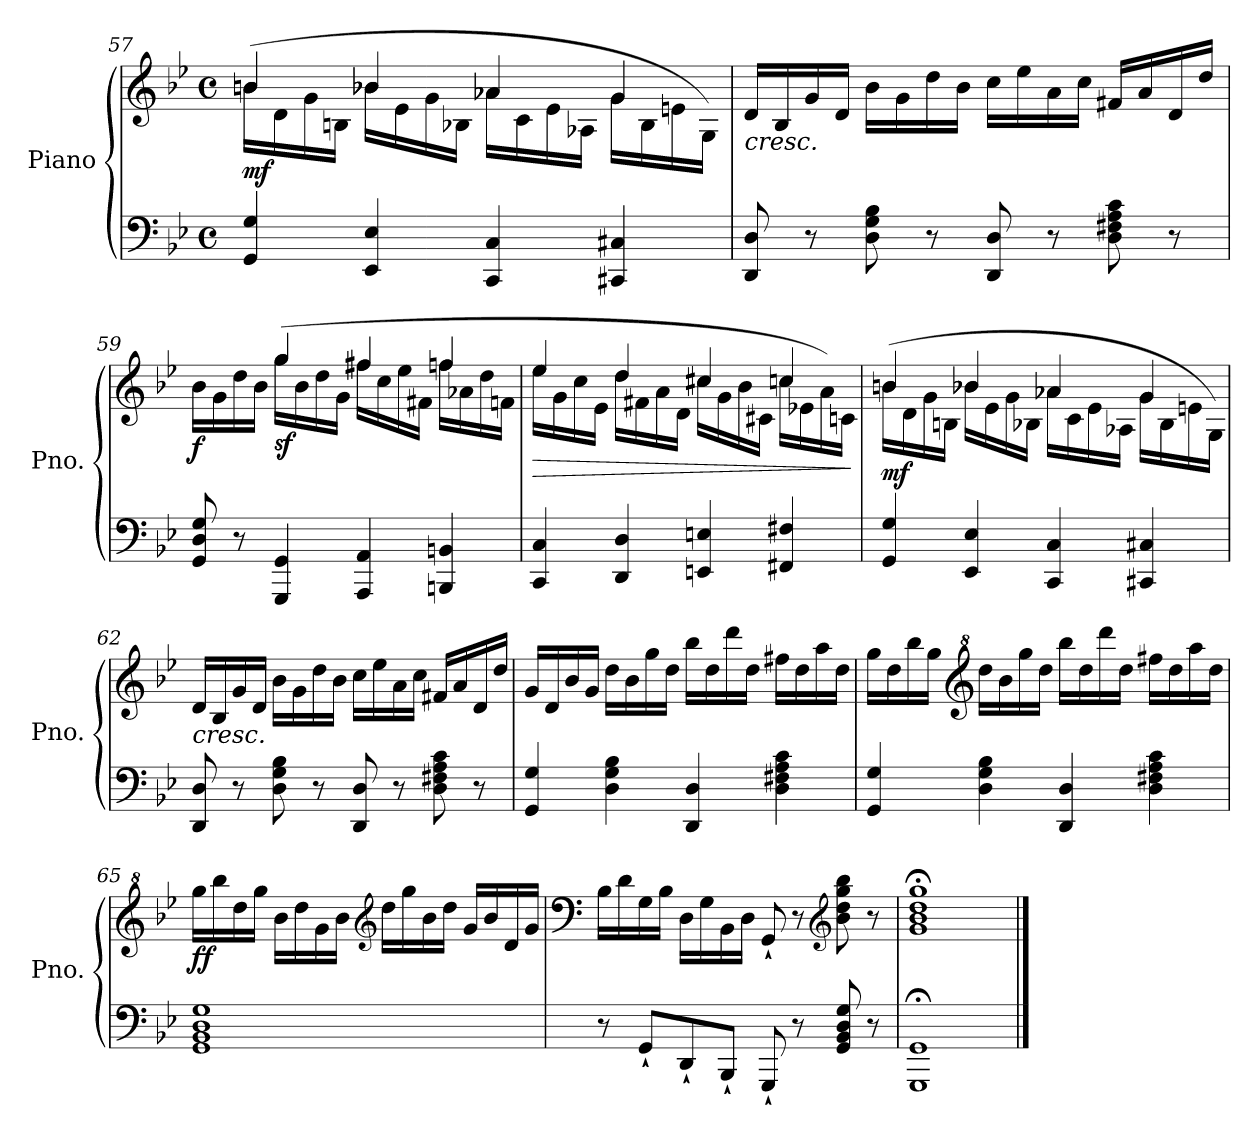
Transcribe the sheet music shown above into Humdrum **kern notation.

**kern	**kern	**dynam
*part1	*part1	*part1
*staff2	*staff1	*staff1/2
*I"Piano	*	*
*I'Pno.	*	*
*clefF4	*clefG2	*
*k[b-e-]	*k[b-e-]	*
*M4/4	*M4/4	*
*met(c)	*met(c)	*
=57	=57	=57
*	*^	*
!	!	!	!LO:DY:b
4GG/ 4G/	(>16bn\LL	4b/	mf
.	16d\	.	.
.	16g\	.	.
.	16Bn\JJ	.	.
4EE-/ 4E-/	16b-X\LL	4b-/	.
.	16e-\	.	.
.	16g\	.	.
.	16B-X\JJ	.	.
4CC/ 4C/	16a-X\LL	4a-/	.
.	16c\	.	.
.	16e-\	.	.
.	16A-X\JJ	.	.
4CC#X/ 4C#X/	16g\LL	4g/	.
.	16B-\	.	.
.	16en\	.	.
.	16G\JJ)	.	.
*	*v	*v	*
=58	=58	=58
!	!LO:TX:b:i:t=cresc.	!
8DD/ 8D/	16d/LL	.
.	16B-/	.
8r	16g/	.
.	16d/JJ	.
8D\ 8G\ 8B-\	16b-\LL	.
.	16g\	.
8r	16dd\	.
.	16b-\JJ	.
8DD/ 8D/	16cc\LL	.
.	16ee-\	.
8r	16a\	.
.	16cc\JJ	.
8D\ 8F#X\ 8A\ 8c\	16f#X/LL	.
.	16a/	.
8r	16d/	.
.	16dd/JJ	.
=59	=59	=59
*	*^	*
!	!	!	!LO:DY:b
8GG/ 8D/ 8G/	16b-\LL	4ryy	f
.	16g\	.	.
8r	16dd\	.	.
.	16b-\JJ	.	.
!	!	!	!LO:DY:b
4GGG/ 4GG/	(>16gg\LL	4gg/	sf
.	16b-\	.	.
.	16dd\	.	.
.	16g\JJ	.	.
4AAA/ 4AA/	16ff#X\LL	4ff#/	.
.	16cc\	.	.
.	16ee-\	.	.
.	16f#X\JJ	.	.
4BBBn/ 4BBn/	16ffn\LL	4ff/	.
.	16a-X\	.	.
.	16dd\	.	.
.	16fn\JJ	.	.
=60	=60	=60	=60
!	!	!	!LO:HP:b
4CC/ 4C/	16ee-\LL	4ee-/	>
.	16g\	.	.
.	16cc\	.	.
.	16e-\JJ	.	.
4DD/ 4D/	16dd\LL	4dd/	.
.	16f#X\	.	.
.	16a\	.	.
.	16d\JJ	.	.
4EEn/ 4En/	16cc#X\LL	4cc#/	.
.	16g\	.	.
.	16b-\	.	.
.	16c#X\JJ	.	.
4FF#X/ 4F#X/	16ccn\LL	4cc/	.
.	16e-X\	.	.
.	16a\)	.	.
.	16cn\JJ	.	.
*	*v	*v	*
.	.	]
=61	=61	=61
*	*^	*
!	!	!	!LO:DY:b
4GG/ 4G/	(>16bn\LL	4b/	mf
.	16d\	.	.
.	16g\	.	.
.	16Bn\JJ	.	.
4EE-/ 4E-/	16b-X\LL	4b-/	.
.	16e-\	.	.
.	16g\	.	.
.	16B-X\JJ	.	.
4CC/ 4C/	16a-X\LL	4a-/	.
.	16c\	.	.
.	16e-\	.	.
.	16A-X\JJ	.	.
4CC#X/ 4C#X/	16g\LL	4g/	.
.	16B-\	.	.
.	16en\	.	.
.	16G\JJ)	.	.
*	*v	*v	*
=62	=62	=62
!	!LO:TX:b:i:t=cresc.	!
8DD/ 8D/	16d/LL	.
.	16B-/	.
8r	16g/	.
.	16d/JJ	.
8D\ 8G\ 8B-\	16b-\LL	.
.	16g\	.
8r	16dd\	.
.	16b-\JJ	.
8DD/ 8D/	16cc\LL	.
.	16ee-\	.
8r	16a\	.
.	16cc\JJ	.
8D\ 8F#X\ 8A\ 8c\	16f#X/LL	.
.	16a/	.
8r	16d/	.
.	16dd/JJ	.
=63	=63	=63
4GG/ 4G/	16g/LL	.
.	16d/	.
.	16b-/	.
.	16g/JJ	.
4D\ 4G\ 4B-\	16dd\LL	.
.	16b-\	.
.	16gg\	.
.	16dd\JJ	.
4DD/ 4D/	16bb-\LL	.
.	16dd\	.
.	16ddd\	.
.	16dd\JJ	.
4D\ 4F#X\ 4A\ 4c\	16ff#X\LL	.
.	16dd\	.
.	16aa\	.
.	16dd\JJ	.
=64	=64	=64
4GG/ 4G/	16gg\LL	.
.	16dd\	.
.	16bb-\	.
.	16gg\JJ	.
*	*clefG^2	*
4D\ 4G\ 4B-\	16ddd\LL	.
.	16bb-\	.
.	16ggg\	.
.	16ddd\JJ	.
4DD/ 4D/	16bbb-\LL	.
.	16ddd\	.
.	16dddd\	.
.	16ddd\JJ	.
4D\ 4F#X\ 4A\ 4c\	16fff#X\LL	.
.	16ddd\	.
.	16aaa\	.
.	16ddd\JJ	.
=65	=65	=65
!	!	!LO:DY:b
1GG 1BB- 1D 1G	16ggg\LL	ff
.	16bbb-\	.
.	16ddd\	.
.	16ggg\JJ	.
.	16bb-\LL	.
.	16ddd\	.
.	16gg\	.
.	16bb-\JJ	.
*	*clefG2	*
.	16dd\LL	.
.	16gg\	.
.	16b-\	.
.	16dd\JJ	.
.	16g/LL	.
.	16b-/	.
.	16d/	.
.	16g/JJ	.
=66	=66	=66
*	*clefF4	*
8r	16B-\LL	.
.	16d\	.
8GG`/L	16G\	.
.	16B-\JJ	.
8DD`/	16D\LL	.
.	16G\	.
8BBB-`/J	16BB-\	.
.	16D\JJ	.
8GGG`/	8GG`/	.
8r	8r	.
*	*clefG2	*
8GG/ 8BB-/ 8D/ 8G/	8b-\ 8dd\ 8gg\ 8bb-\	.
8r	8r	.
=67	=67	=67
1GGG;< 1GG;<	1g;< 1b-;< 1dd;< 1gg;<	.
==	==	==
*-	*-	*-
